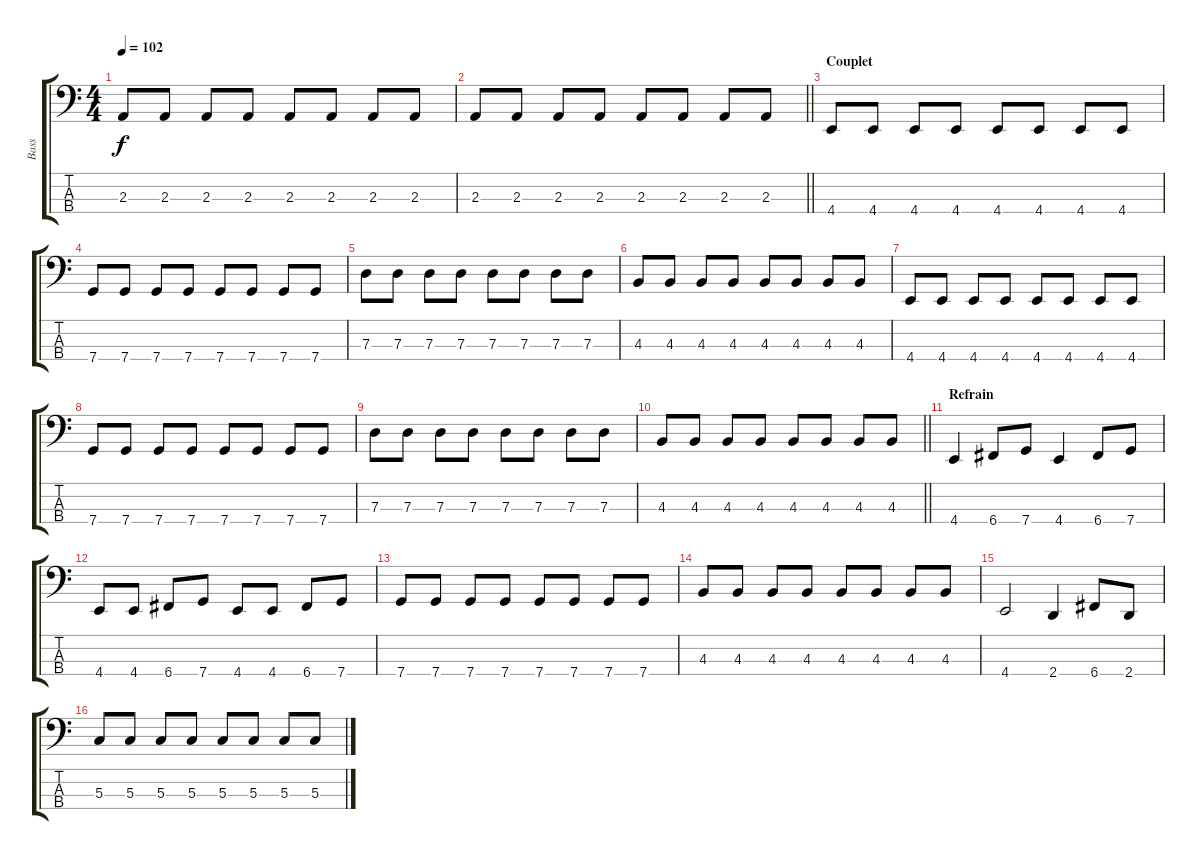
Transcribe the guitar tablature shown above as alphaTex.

\track ("Bass" "Bass") {instrument electricbasspick}
\staff {score tabs}
\tuning (F2 C2 G1 C1) {hide}
\ts (4 4)
\tempo 102
\clef f4
\ks c
2.3.8{dy f} 2.3.8 2.3.8 2.3.8 2.3.8 2.3.8 2.3.8 2.3.8 |
\barLineRight lightlight
2.3.8 2.3.8 2.3.8 2.3.8 2.3.8 2.3.8 2.3.8 2.3.8 |
\section ("" "Couplet")
4.4.8 4.4.8 4.4.8 4.4.8 4.4.8 4.4.8 4.4.8 4.4.8 |
7.4.8 7.4.8 7.4.8 7.4.8 7.4.8 7.4.8 7.4.8 7.4.8 |
7.3.8 7.3.8 7.3.8 7.3.8 7.3.8 7.3.8 7.3.8 7.3.8 |
4.3.8 4.3.8 4.3.8 4.3.8 4.3.8 4.3.8 4.3.8 4.3.8 |
4.4.8 4.4.8 4.4.8 4.4.8 4.4.8 4.4.8 4.4.8 4.4.8 |
7.4.8 7.4.8 7.4.8 7.4.8 7.4.8 7.4.8 7.4.8 7.4.8 |
7.3.8 7.3.8 7.3.8 7.3.8 7.3.8 7.3.8 7.3.8 7.3.8 |
\barLineRight lightlight
4.3.8 4.3.8 4.3.8 4.3.8 4.3.8 4.3.8 4.3.8 4.3.8 |
\section ("" "Refrain")
4.4.4 6.4.8 7.4.8 4.4.4 6.4.8 7.4.8 |
4.4.8 4.4.8 6.4.8 7.4.8 4.4.8 4.4.8 6.4.8 7.4.8 |
7.4.8 7.4.8 7.4.8 7.4.8 7.4.8 7.4.8 7.4.8 7.4.8 |
4.3.8 4.3.8 4.3.8 4.3.8 4.3.8 4.3.8 4.3.8 4.3.8 |
4.4.2 2.4.4 6.4.8 2.4.8 |
5.3.8 5.3.8 5.3.8 5.3.8 5.3.8 5.3.8 5.3.8 5.3.8
